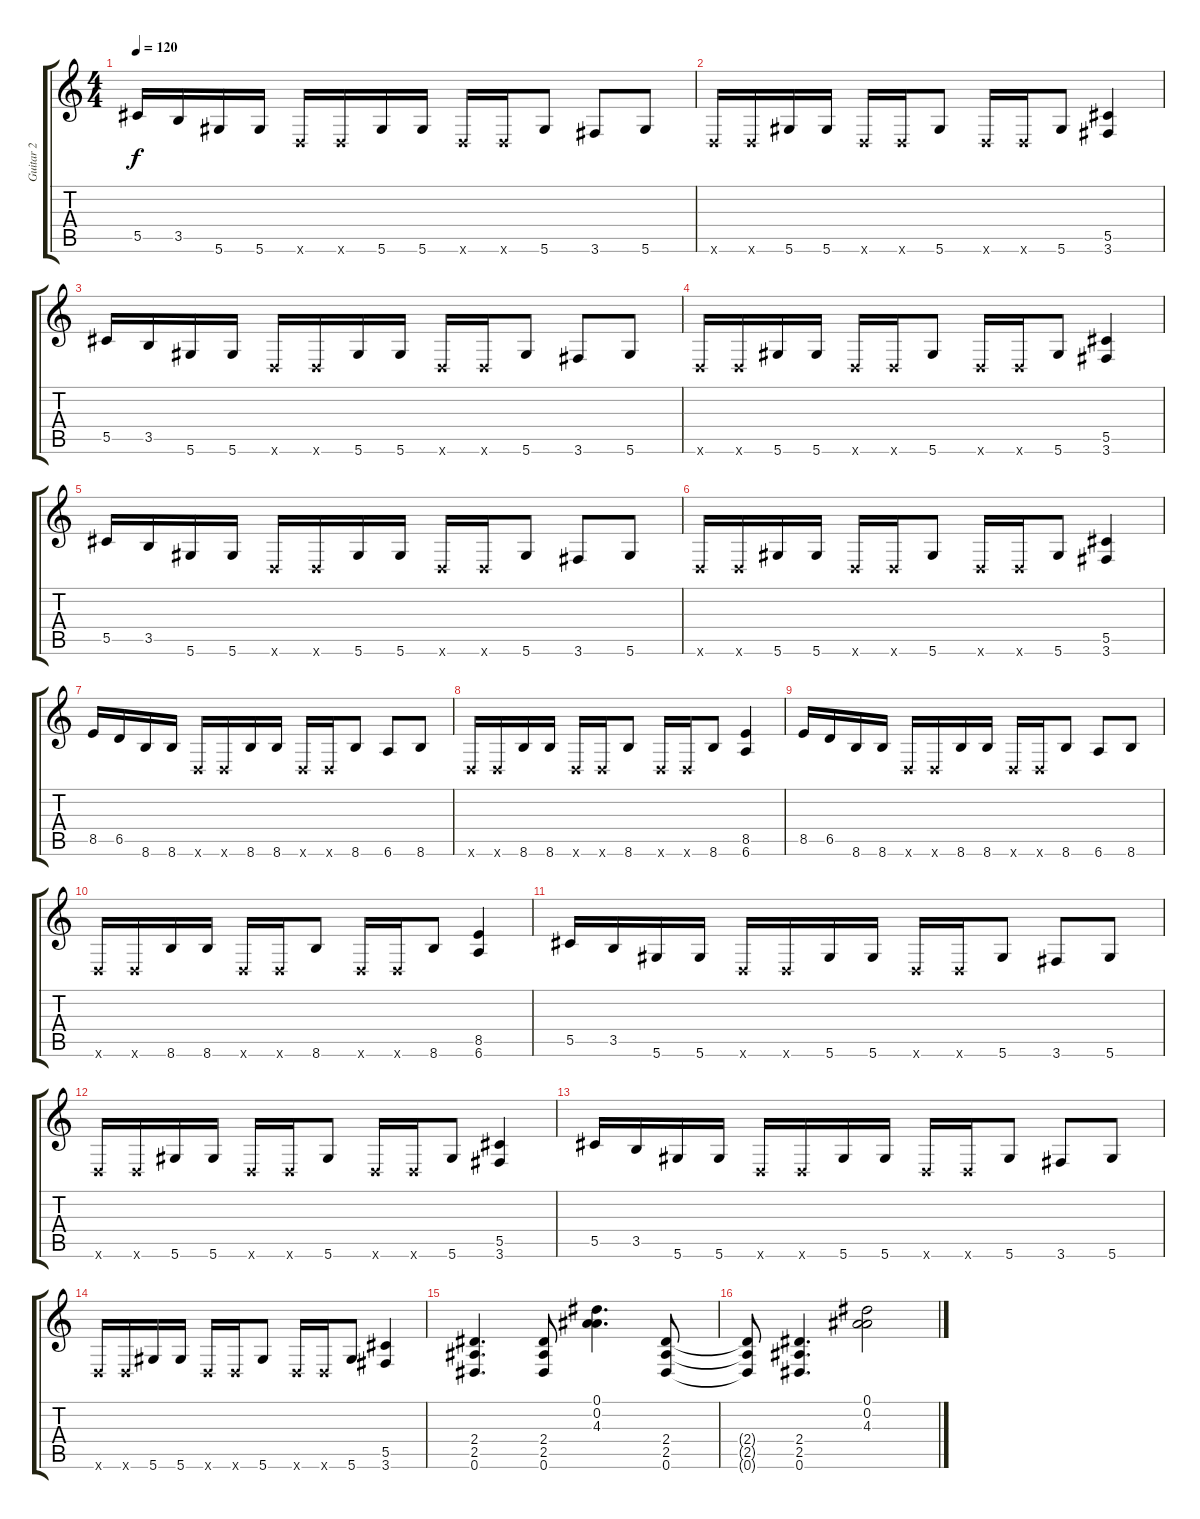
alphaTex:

\track ("Guitar 2" "Guitar 2") {instrument overdrivenguitar}
\staff {score tabs}
\tuning (Eb4 Bb3 Gb3 Db3 Ab2 Eb2) {hide}
\ts (4 4)
\tempo 120
\clef g2
\ks c
5.5.16{dy f} 3.5.16 5.6.16 5.6.16 -1.6{x}.16 -1.6{x}.16 5.6.16 5.6.16 -1.6{x}.16 -1.6{x}.16 5.6.8 3.6.8 5.6.8 |
-1.6{x}.16 -1.6{x}.16 5.6.16 5.6.16 -1.6{x}.16 -1.6{x}.16 5.6.8 -1.6{x}.16 -1.6{x}.16 5.6.8 (5.5 3.6).4 |
5.5.16 3.5.16 5.6.16 5.6.16 -1.6{x}.16 -1.6{x}.16 5.6.16 5.6.16 -1.6{x}.16 -1.6{x}.16 5.6.8 3.6.8 5.6.8 |
-1.6{x}.16 -1.6{x}.16 5.6.16 5.6.16 -1.6{x}.16 -1.6{x}.16 5.6.8 -1.6{x}.16 -1.6{x}.16 5.6.8 (5.5 3.6).4 |
5.5.16 3.5.16 5.6.16 5.6.16 -1.6{x}.16 -1.6{x}.16 5.6.16 5.6.16 -1.6{x}.16 -1.6{x}.16 5.6.8 3.6.8 5.6.8 |
-1.6{x}.16 -1.6{x}.16 5.6.16 5.6.16 -1.6{x}.16 -1.6{x}.16 5.6.8 -1.6{x}.16 -1.6{x}.16 5.6.8 (5.5 3.6).4 |
8.5.16 6.5.16 8.6.16 8.6.16 -1.6{x}.16 -1.6{x}.16 8.6.16 8.6.16 -1.6{x}.16 -1.6{x}.16 8.6.8 6.6.8 8.6.8 |
-1.6{x}.16 -1.6{x}.16 8.6.16 8.6.16 -1.6{x}.16 -1.6{x}.16 8.6.8 -1.6{x}.16 -1.6{x}.16 8.6.8 (8.5 6.6).4 |
8.5.16 6.5.16 8.6.16 8.6.16 -1.6{x}.16 -1.6{x}.16 8.6.16 8.6.16 -1.6{x}.16 -1.6{x}.16 8.6.8 6.6.8 8.6.8 |
-1.6{x}.16 -1.6{x}.16 8.6.16 8.6.16 -1.6{x}.16 -1.6{x}.16 8.6.8 -1.6{x}.16 -1.6{x}.16 8.6.8 (8.5 6.6).4 |
5.5.16 3.5.16 5.6.16 5.6.16 -1.6{x}.16 -1.6{x}.16 5.6.16 5.6.16 -1.6{x}.16 -1.6{x}.16 5.6.8 3.6.8 5.6.8 |
-1.6{x}.16 -1.6{x}.16 5.6.16 5.6.16 -1.6{x}.16 -1.6{x}.16 5.6.8 -1.6{x}.16 -1.6{x}.16 5.6.8 (5.5 3.6).4 |
5.5.16 3.5.16 5.6.16 5.6.16 -1.6{x}.16 -1.6{x}.16 5.6.16 5.6.16 -1.6{x}.16 -1.6{x}.16 5.6.8 3.6.8 5.6.8 |
-1.6{x}.16 -1.6{x}.16 5.6.16 5.6.16 -1.6{x}.16 -1.6{x}.16 5.6.8 -1.6{x}.16 -1.6{x}.16 5.6.8 (5.5 3.6).4 |
(2.4 2.5 0.6).4{d} (2.4 2.5 0.6).8 (0.1 0.2 4.3).4{d} (2.4 2.5 0.6).8 |
(2.4{t} 2.5{t} 0.6{t}).8 (2.4 2.5 0.6).4{d} (0.1 0.2 4.3).2
